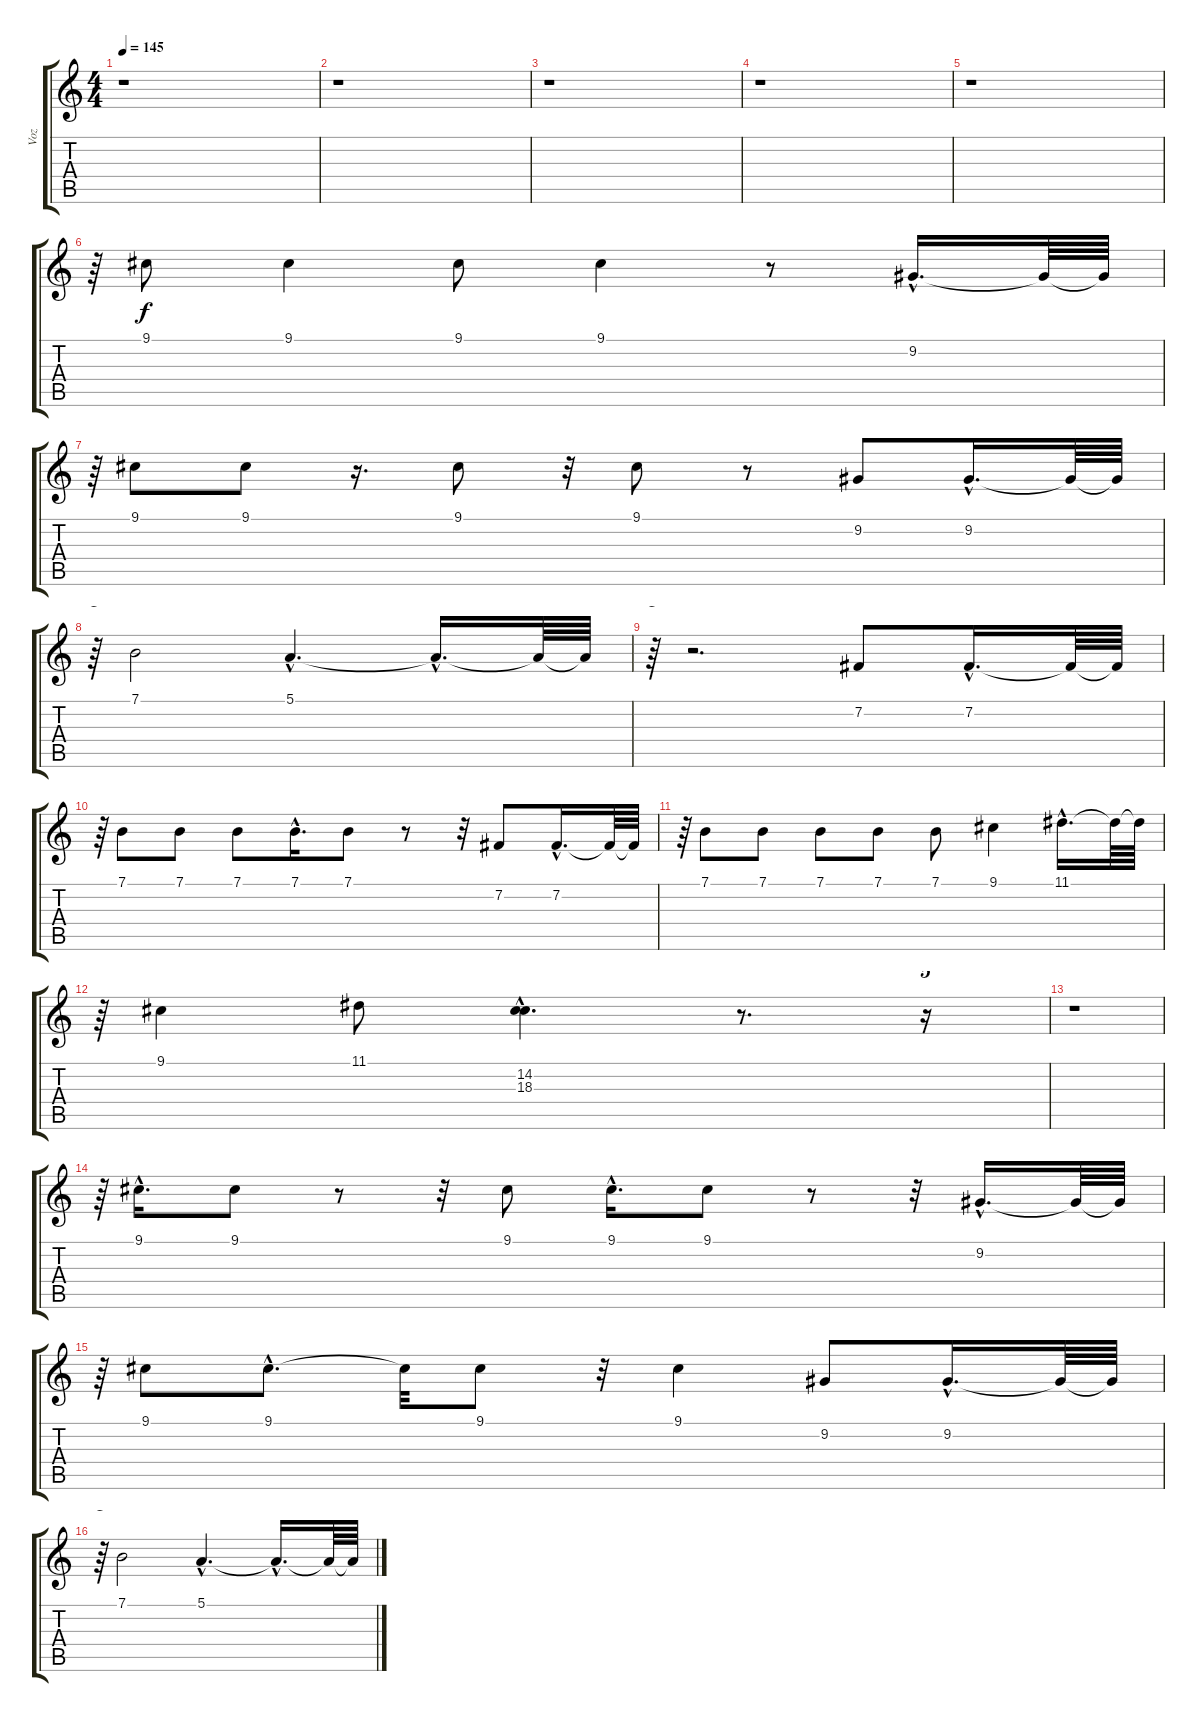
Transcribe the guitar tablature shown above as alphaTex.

\track ("Voz" "Voz") {instrument oboe}
\staff {score tabs}
\tuning (E4 B3 G3 D3 A2 E2) {hide}
\ts (4 4)
\tempo 145
\clef g2
\ks c
r.1{dy f} |
r.1 |
r.1 |
r.1 |
r.1 |
r.64{tu (5 4)} 9.1.8 9.1.4 9.1.8 9.1.4 r.8 9.2{hac}.16{d} 9.2{t}.64 9.2{t}.64 |
r.64{tu (5 4)} 9.1.8 9.1.8 r.16{d} 9.1.8 r.32 9.1.8 r.8 9.2.8 9.2{hac}.16{d} 9.2{t}.64 9.2{t}.64 |
r.64{tu (5 4)} 7.1.2 5.1{hac}.4{d} 5.1{hac t}.16{d} 5.1{t}.64 5.1{t}.64 |
r.64{tu (5 4)} r.2{d} 7.2.8 7.2{hac}.16{d} 7.2{t}.64 7.2{t}.64 |
r.64{tu (5 4)} 7.1.8 7.1.8 7.1.8 7.1{hac}.16{d} 7.1.8 r.8 r.32 7.2.8 7.2{hac}.16{d} 7.2{t}.64 7.2{t}.64 |
r.64{tu (5 4)} 7.1.8 7.1.8 7.1.8 7.1.8 7.1.8 9.1.4 11.1{hac}.16{d} 11.1{t}.64 11.1{t}.64 |
r.64{tu (5 4)} 9.1.4 11.1.8 (14.2{hac} 18.3{hac}).4{d} r.8{d} r.16{tu (5 4)} |
r.1 |
r.64{tu (5 4)} 9.1{hac}.16{d} 9.1.8 r.8 r.32 9.1.8 9.1{hac}.16{d} 9.1.8 r.8 r.32 9.2{hac}.16{d} 9.2{t}.64 9.2{t}.64 |
r.64{tu (5 4)} 9.1.8 9.1{hac}.8{d} 9.1{t}.32 9.1.8 r.32 9.1.4 9.2.8 9.2{hac}.16{d} 9.2{t}.64 9.2{t}.64 |
r.64{tu (5 4)} 7.1.2 5.1{hac}.4{d} 5.1{hac t}.16{d} 5.1{t}.64 5.1{t}.64
